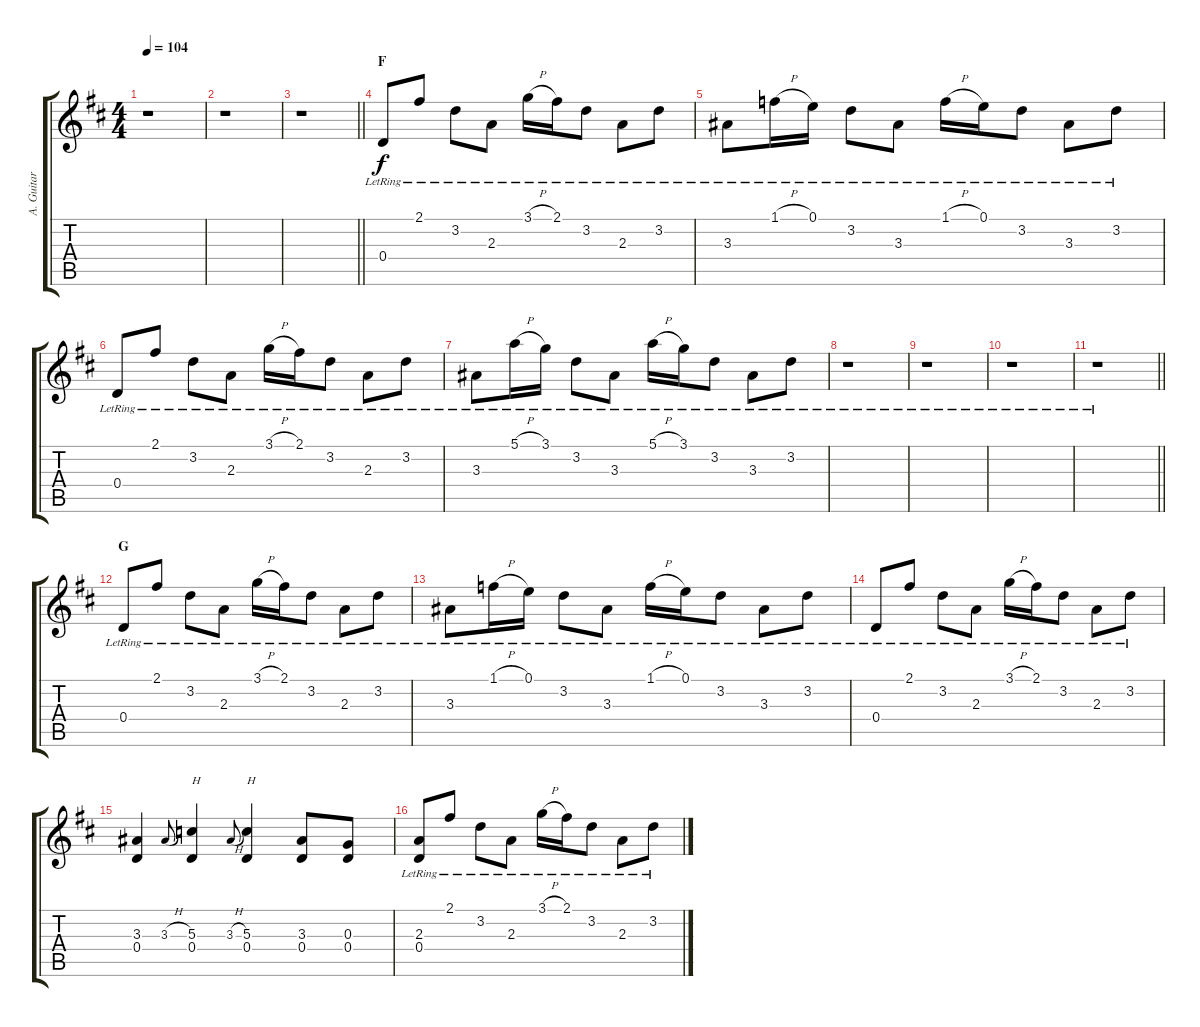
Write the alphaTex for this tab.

\track ("A. Guitar I" "A. Guitar ") {instrument acousticguitarsteel}
\staff {score tabs}
\tuning (E4 B3 G3 D3 A2 D2) {hide}
\ts (4 4)
\tempo 104
\clef g2
\ks d
r.1{dy f} |
r.1 |
\barLineRight lightlight
r.1 |
\section ("" "F")
0.4{lr}.8 2.1{lr}.8 3.2{lr}.8 2.3{lr}.8 3.1{h lr}.16 2.1{lr}.16 3.2{lr}.8 2.3{lr}.8 3.2{lr}.8 |
3.3{lr}.8 1.1{h lr}.16 0.1{lr}.16 3.2{lr}.8 3.3{lr}.8 1.1{h lr}.16 0.1{lr}.16 3.2{lr}.8 3.3{lr}.8 3.2{lr}.8 |
0.4{lr}.8 2.1{lr}.8 3.2{lr}.8 2.3{lr}.8 3.1{h lr}.16 2.1{lr}.16 3.2{lr}.8 2.3{lr}.8 3.2{lr}.8 |
3.3{lr}.8 5.1{h lr}.16 3.1{lr}.16 3.2{lr}.8 3.3{lr}.8 5.1{h lr}.16 3.1{lr}.16 3.2{lr}.8 3.3{lr}.8 3.2{lr}.8 |
r.1 |
r.1 |
r.1 |
\barLineRight lightlight
r.1 |
\section ("" "G")
0.4{lr}.8 2.1{lr}.8 3.2{lr}.8 2.3{lr}.8 3.1{h lr}.16 2.1{lr}.16 3.2{lr}.8 2.3{lr}.8 3.2{lr}.8 |
3.3{lr}.8 1.1{h lr}.16 0.1{lr}.16 3.2{lr}.8 3.3{lr}.8 1.1{h lr}.16 0.1{lr}.16 3.2{lr}.8 3.3{lr}.8 3.2{lr}.8 |
0.4{lr}.8 2.1{lr}.8 3.2{lr}.8 2.3{lr}.8 3.1{h lr}.16 2.1{lr}.16 3.2{lr}.8 2.3{lr}.8 3.2{lr}.8 |
(3.3 0.4).4 3.3{h}.8{gr onbeat} (5.3 0.4).4{txt "H"} 3.3{h}.8{gr onbeat} (5.3 0.4).4{txt "H"} (3.3 0.4).8 (0.3 0.4).8 |
(2.3{lr} 0.4{lr}).8 2.1{lr}.8 3.2{lr}.8 2.3{lr}.8 3.1{h lr}.16 2.1{lr}.16 3.2{lr}.8 2.3{lr}.8 3.2{lr}.8
